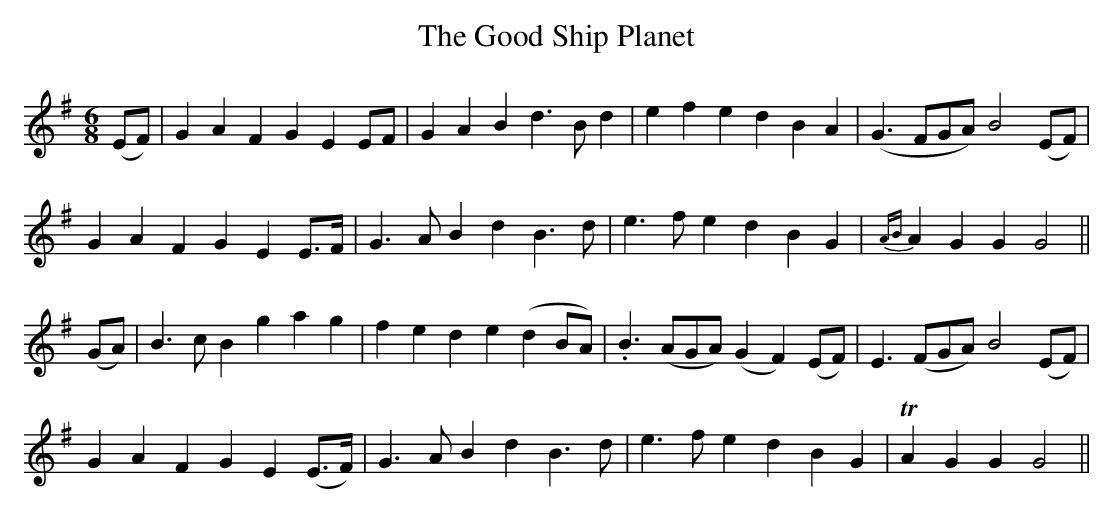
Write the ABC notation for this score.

X:1
T: The Good Ship Planet
M: 6/8
L: 1/4
K: G
(E/F/) | GAF GEE/F/ | GAB d>Bd | efe dBA | (G>FG/A/) B2 (E/F/) |
GAF GEE/>F/ | G>AB dB>d | e>fe dBG | {AB}AGG G2 ||
(G/A/) | B>cB gag | fed e(dB/A/) | .B>(AG/A/) (GF)(E/F/) | E>(FG/A/) B2 (E/F/) |
GAF GE(E/>F/) | G>AB dB>d | e>fe dBG | TAGG G2 ||
